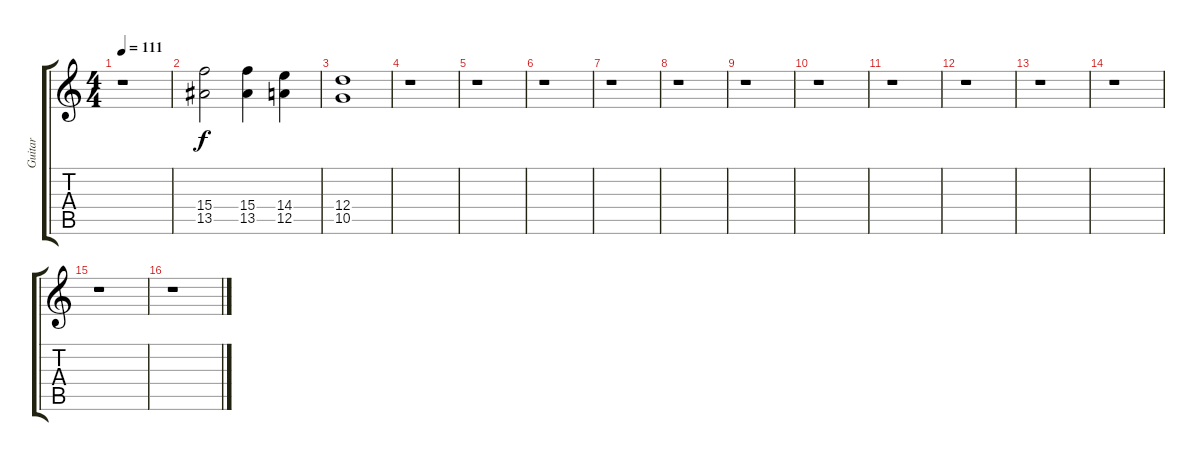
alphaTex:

\track ("Guitar" "Guitar") {instrument overdrivenguitar}
\staff {score tabs}
\tuning (E4 B3 G3 D3 A2 E2) {hide}
\ts (4 4)
\tempo 111
\clef g2
\ks c
r.1{dy f} |
(15.4 13.5).2 (15.4 13.5).4 (14.4 12.5).4 |
(12.4 10.5).1 |
r.1 |
r.1 |
r.1 |
r.1 |
r.1 |
r.1 |
r.1 |
r.1 |
r.1 |
r.1 |
r.1 |
r.1 |
r.1
